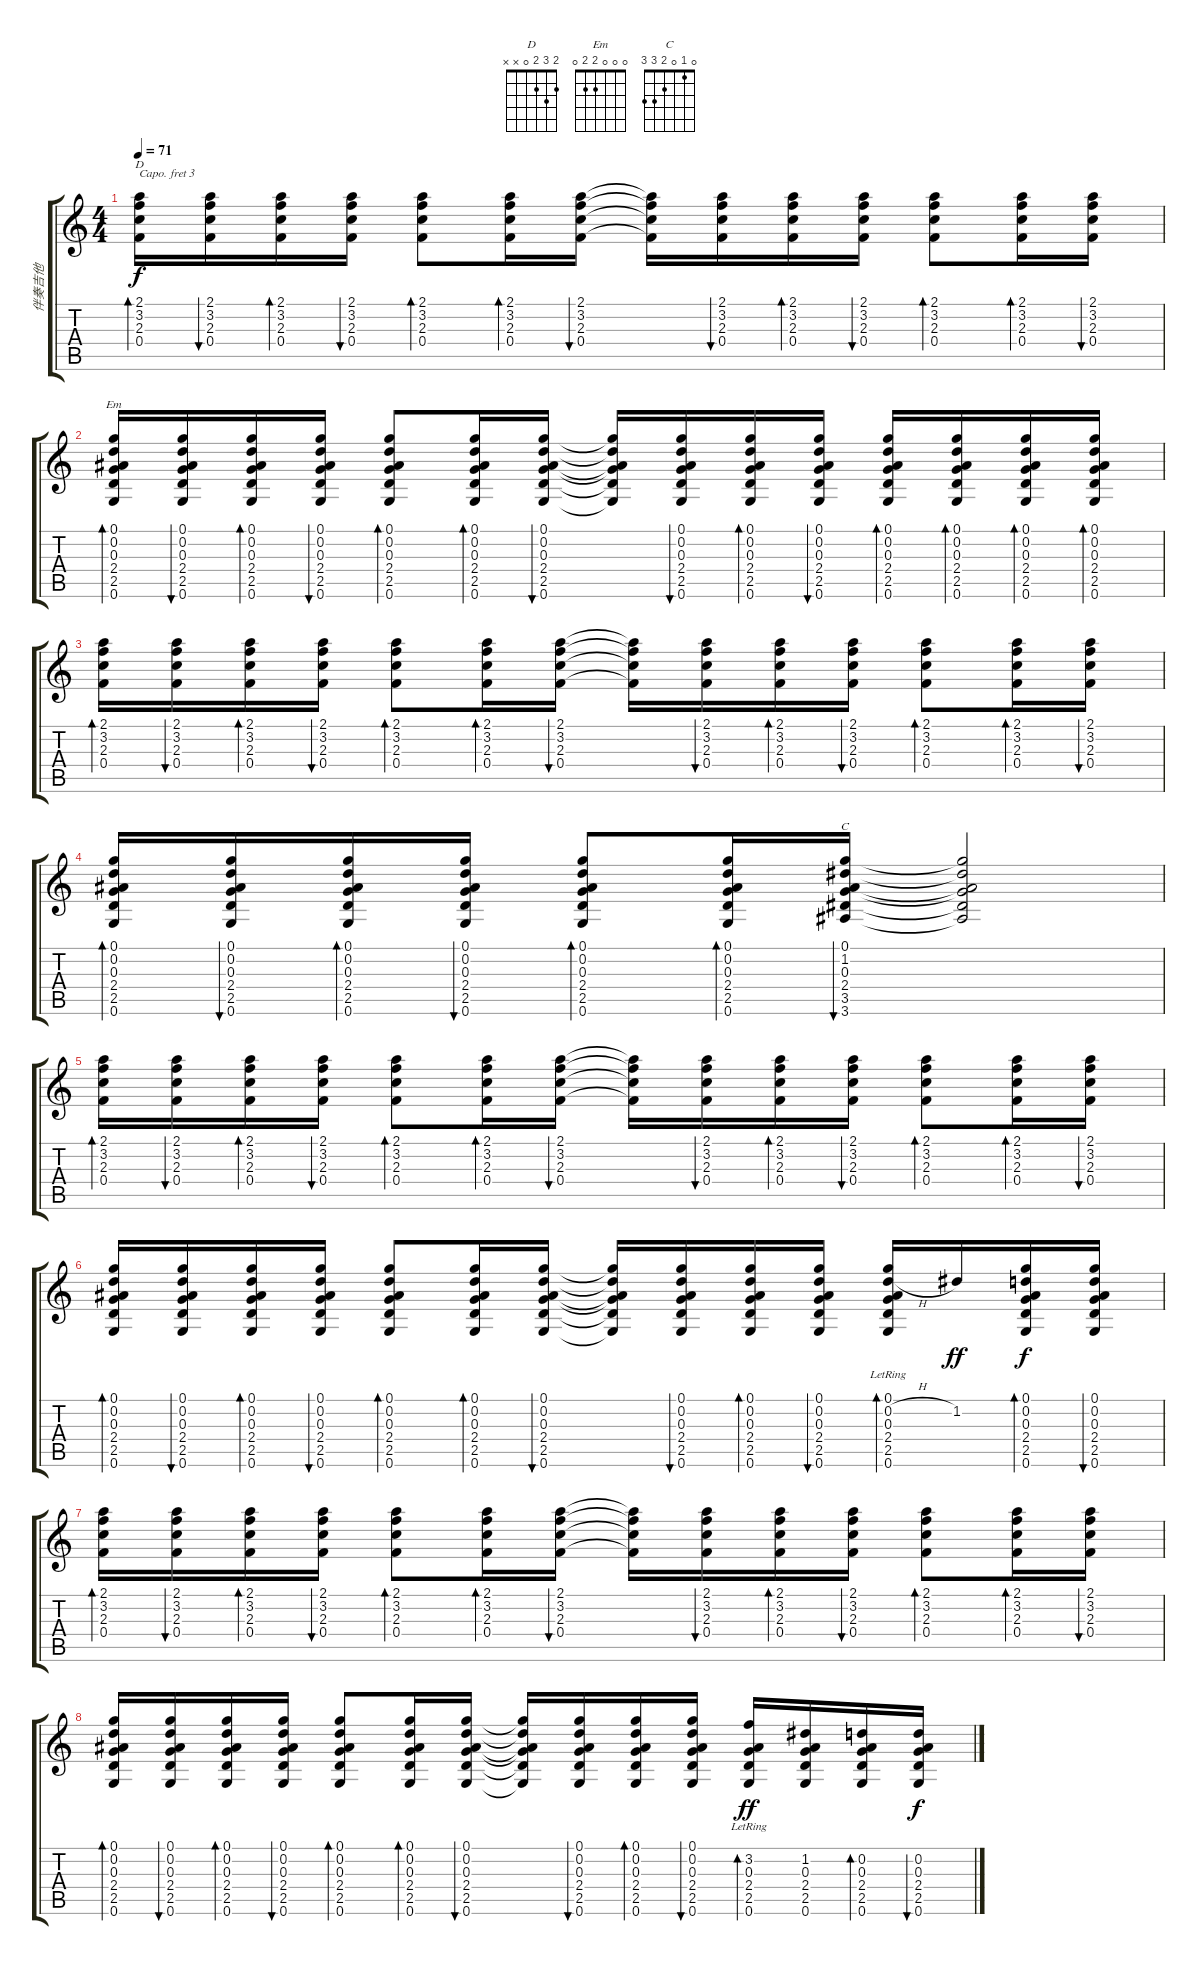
\track ("伴奏吉他" "伴奏吉他") {instrument acousticguitarsteel}
\staff {score tabs}
\capo 3
\tuning (E4 B3 G3 D3 A2 E2) {hide}
\chord ("D" 2 3 2 0 x x)
\chord ("Em" 0 0 0 2 2 0)
\chord ("C" 0 1 0 2 3 3)
\ts (4 4)
\tempo 71
\clef g2
\ks c
(2.1 3.2 2.3 0.4).16{bd 30 ch "D" dy f} (2.1 3.2 2.3 0.4).16{bu 30} (2.1 3.2 2.3 0.4).16{bd 30} (2.1 3.2 2.3 0.4).16{bu 30} (2.1 3.2 2.3 0.4).8{bd 30} (2.1 3.2 2.3 0.4).16{bd 30} (2.1 3.2 2.3 0.4).16{bu 30} (2.1{t} 3.2{t} 2.3{t} 0.4{t}).16 (2.1 3.2 2.3 0.4).16{bu 30} (2.1 3.2 2.3 0.4).16{bd 30} (2.1 3.2 2.3 0.4).16{bu 30} (2.1 3.2 2.3 0.4).8{bd 30} (2.1 3.2 2.3 0.4).16{bd 30} (2.1 3.2 2.3 0.4).16{bu 30} |
(0.1 0.2 0.3 2.4 2.5 0.6).16{bd 30 ch "Em"} (0.1 0.2 0.3 2.4 2.5 0.6).16{bu 30} (0.1 0.2 0.3 2.4 2.5 0.6).16{bd 30} (0.1 0.2 0.3 2.4 2.5 0.6).16{bu 30} (0.1 0.2 0.3 2.4 2.5 0.6).8{bd 30} (0.1 0.2 0.3 2.4 2.5 0.6).16{bd 30} (0.1 0.2 0.3 2.4 2.5 0.6).16{bu 30} (0.1{t} 0.2{t} 0.3{t} 2.4{t} 2.5{t} 0.6{t}).16 (0.1 0.2 0.3 2.4 2.5 0.6).16{bu 30} (0.1 0.2 0.3 2.4 2.5 0.6).16{bd 30} (0.1 0.2 0.3 2.4 2.5 0.6).16{bu 30} (0.1 0.2 0.3 2.4 2.5 0.6).16{bd 30} (0.1 0.2 0.3 2.4 2.5 0.6).16{bd 30} (0.1 0.2 0.3 2.4 2.5 0.6).16{bd 30} (0.1 0.2 0.3 2.4 2.5 0.6).16{bd 30} |
(2.1 3.2 2.3 0.4).16{bd 30} (2.1 3.2 2.3 0.4).16{bu 30} (2.1 3.2 2.3 0.4).16{bd 30} (2.1 3.2 2.3 0.4).16{bu 30} (2.1 3.2 2.3 0.4).8{bd 30} (2.1 3.2 2.3 0.4).16{bd 30} (2.1 3.2 2.3 0.4).16{bu 30} (2.1{t} 3.2{t} 2.3{t} 0.4{t}).16 (2.1 3.2 2.3 0.4).16{bu 30} (2.1 3.2 2.3 0.4).16{bd 30} (2.1 3.2 2.3 0.4).16{bu 30} (2.1 3.2 2.3 0.4).8{bd 30} (2.1 3.2 2.3 0.4).16{bd 30} (2.1 3.2 2.3 0.4).16{bu 30} |
(0.1 0.2 0.3 2.4 2.5 0.6).16{bd 30} (0.1 0.2 0.3 2.4 2.5 0.6).16{bu 30} (0.1 0.2 0.3 2.4 2.5 0.6).16{bd 30} (0.1 0.2 0.3 2.4 2.5 0.6).16{bu 30} (0.1 0.2 0.3 2.4 2.5 0.6).8{bd 30} (0.1 0.2 0.3 2.4 2.5 0.6).16{bd 30} (0.1 1.2 0.3 2.4 3.5 3.6).16{bu 30 ch "C"} (0.1{t} 1.2{t} 0.3{t} 2.4{t} 3.5{t} 3.6{t}).2 |
(2.1 3.2 2.3 0.4).16{bd 30} (2.1 3.2 2.3 0.4).16{bu 30} (2.1 3.2 2.3 0.4).16{bd 30} (2.1 3.2 2.3 0.4).16{bu 30} (2.1 3.2 2.3 0.4).8{bd 30} (2.1 3.2 2.3 0.4).16{bd 30} (2.1 3.2 2.3 0.4).16{bu 30} (2.1{t} 3.2{t} 2.3{t} 0.4{t}).16 (2.1 3.2 2.3 0.4).16{bu 30} (2.1 3.2 2.3 0.4).16{bd 30} (2.1 3.2 2.3 0.4).16{bu 30} (2.1 3.2 2.3 0.4).8{bd 30} (2.1 3.2 2.3 0.4).16{bd 30} (2.1 3.2 2.3 0.4).16{bu 30} |
(0.1 0.2 0.3 2.4 2.5 0.6).16{bd 30} (0.1 0.2 0.3 2.4 2.5 0.6).16{bu 30} (0.1 0.2 0.3 2.4 2.5 0.6).16{bd 30} (0.1 0.2 0.3 2.4 2.5 0.6).16{bu 30} (0.1 0.2 0.3 2.4 2.5 0.6).8{bd 30} (0.1 0.2 0.3 2.4 2.5 0.6).16{bd 30} (0.1 0.2 0.3 2.4 2.5 0.6).16{bu 30} (0.1{t} 0.2{t} 0.3{t} 2.4{t} 2.5{t} 0.6{t}).16 (0.1 0.2 0.3 2.4 2.5 0.6).16{bu 30} (0.1 0.2 0.3 2.4 2.5 0.6).16{bd 30} (0.1 0.2 0.3 2.4 2.5 0.6).16{bu 30} (0.1{lr} 0.2{h} 0.3{lr} 2.4{lr} 2.5{lr} 0.6{lr}).16{bd 30} 1.2.16{dy ff} (0.1 0.2 0.3 2.4 2.5 0.6).16{bd 30 dy f} (0.1 0.2 0.3 2.4 2.5 0.6).16{bu 30} |
(2.1 3.2 2.3 0.4).16{bd 30} (2.1 3.2 2.3 0.4).16{bu 30} (2.1 3.2 2.3 0.4).16{bd 30} (2.1 3.2 2.3 0.4).16{bu 30} (2.1 3.2 2.3 0.4).8{bd 30} (2.1 3.2 2.3 0.4).16{bd 30} (2.1 3.2 2.3 0.4).16{bu 30} (2.1{t} 3.2{t} 2.3{t} 0.4{t}).16 (2.1 3.2 2.3 0.4).16{bu 30} (2.1 3.2 2.3 0.4).16{bd 30} (2.1 3.2 2.3 0.4).16{bu 30} (2.1 3.2 2.3 0.4).8{bd 30} (2.1 3.2 2.3 0.4).16{bd 30} (2.1 3.2 2.3 0.4).16{bu 30} |
(0.1 0.2 0.3 2.4 2.5 0.6).16{bd 30} (0.1 0.2 0.3 2.4 2.5 0.6).16{bu 30} (0.1 0.2 0.3 2.4 2.5 0.6).16{bd 30} (0.1 0.2 0.3 2.4 2.5 0.6).16{bu 30} (0.1 0.2 0.3 2.4 2.5 0.6).8{bd 30} (0.1 0.2 0.3 2.4 2.5 0.6).16{bd 30} (0.1 0.2 0.3 2.4 2.5 0.6).16{bu 30} (0.1{t} 0.2{t} 0.3{t} 2.4{t} 2.5{t} 0.6{t}).16 (0.1 0.2 0.3 2.4 2.5 0.6).16{bu 30} (0.1 0.2 0.3 2.4 2.5 0.6).16{bd 30} (0.1 0.2 0.3 2.4 2.5 0.6).16{bu 30} (3.2 0.3{lr} 2.4{lr} 2.5{lr} 0.6{lr}).16{bd 30 dy ff} (1.2 0.3 2.4 2.5 0.6).16 (0.2 0.3 2.4 2.5 0.6).16{bd 30} (0.2 0.3 2.4 2.5 0.6).16{bu 30 dy f}
